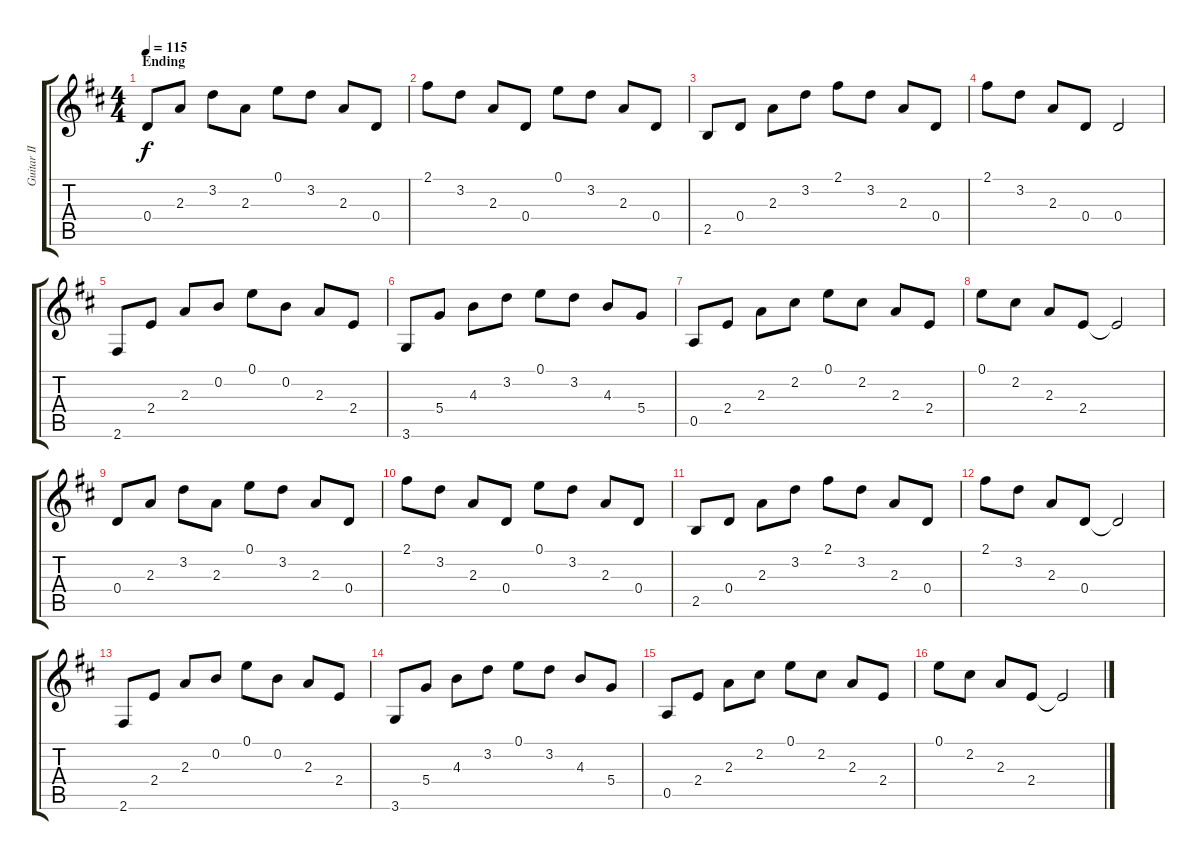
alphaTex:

\track ("Guitar II" "Guitar II") {instrument acousticguitarsteel}
\staff {score tabs}
\tuning (E4 B3 G3 D3 A2 E2) {hide}
\ts (4 4)
\section ("" "Ending")
\tempo 115
\clef g2
\ks d
0.4.8{dy f} 2.3.8 3.2.8 2.3.8 0.1.8 3.2.8 2.3.8 0.4.8 |
2.1.8 3.2.8 2.3.8 0.4.8 0.1.8 3.2.8 2.3.8 0.4.8 |
2.5.8 0.4.8 2.3.8 3.2.8 2.1.8 3.2.8 2.3.8 0.4.8 |
2.1.8 3.2.8 2.3.8 0.4.8 0.4.2 |
2.6.8 2.4.8 2.3.8 0.2.8 0.1.8 0.2.8 2.3.8 2.4.8 |
3.6.8 5.4.8 4.3.8 3.2.8 0.1.8 3.2.8 4.3.8 5.4.8 |
0.5.8 2.4.8 2.3.8 2.2.8 0.1.8 2.2.8 2.3.8 2.4.8 |
0.1.8 2.2.8 2.3.8 2.4.8 2.4{t}.2 |
0.4.8 2.3.8 3.2.8 2.3.8 0.1.8 3.2.8 2.3.8 0.4.8 |
2.1.8 3.2.8 2.3.8 0.4.8 0.1.8 3.2.8 2.3.8 0.4.8 |
2.5.8 0.4.8 2.3.8 3.2.8 2.1.8 3.2.8 2.3.8 0.4.8 |
2.1.8 3.2.8 2.3.8 0.4.8 0.4{t}.2 |
2.6.8 2.4.8 2.3.8 0.2.8 0.1.8 0.2.8 2.3.8 2.4.8 |
3.6.8 5.4.8 4.3.8 3.2.8 0.1.8 3.2.8 4.3.8 5.4.8 |
0.5.8 2.4.8 2.3.8 2.2.8 0.1.8 2.2.8 2.3.8 2.4.8 |
0.1.8 2.2.8 2.3.8 2.4.8 2.4{t}.2
